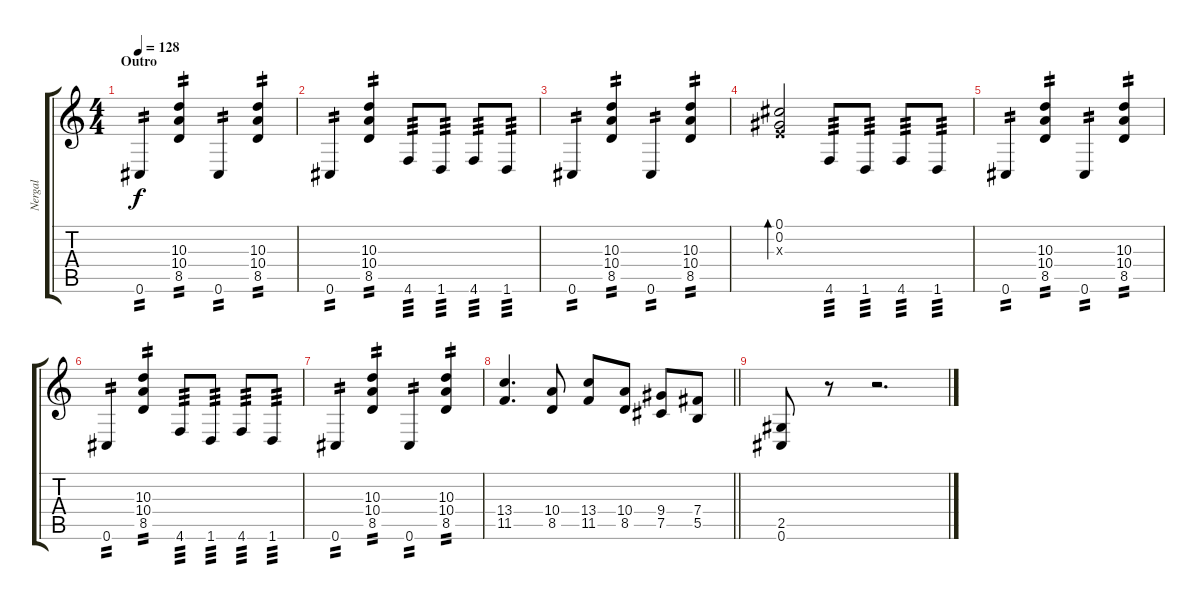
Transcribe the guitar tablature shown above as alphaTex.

\track ("Nergal " "Nergal ") {instrument distortionguitar}
\staff {score tabs}
\tuning (Db4 Ab3 E3 B2 Gb2 Db2) {hide}
\ts (4 4)
\section ("" "Outro")
\tempo 128
\clef g2
\ks c
0.6.4{tp 2 dy f} (10.3 10.4 8.5).4{tp 2} 0.6.4{tp 2} (10.3 10.4 8.5).4{tp 2} |
0.6.4{tp 2} (10.3 10.4 8.5).4{tp 2} 4.6.8{tp 3} 1.6.8{tp 3} 4.6.8{tp 3} 1.6.8{tp 3} |
0.6.4{tp 2} (10.3 10.4 8.5).4{tp 2} 0.6.4{tp 2} (10.3 10.4 8.5).4{tp 2} |
(0.1 0.2 0.3{x}).2{bd 240} 4.6.8{tp 3} 1.6.8{tp 3} 4.6.8{tp 3} 1.6.8{tp 3} |
0.6.4{tp 2} (10.3 10.4 8.5).4{tp 2} 0.6.4{tp 2} (10.3 10.4 8.5).4{tp 2} |
0.6.4{tp 2} (10.3 10.4 8.5).4{tp 2} 4.6.8{tp 3} 1.6.8{tp 3} 4.6.8{tp 3} 1.6.8{tp 3} |
0.6.4{tp 2} (10.3 10.4 8.5).4{tp 2} 0.6.4{tp 2} (10.3 10.4 8.5).4{tp 2} |
\barLineRight lightlight
(13.4 11.5).4{d} (10.4 8.5).8 (13.4 11.5).8 (10.4 8.5).8 (9.4 7.5).8 (7.4 5.5).8 |
(2.5 0.6).8 r.8 r.2{d}
